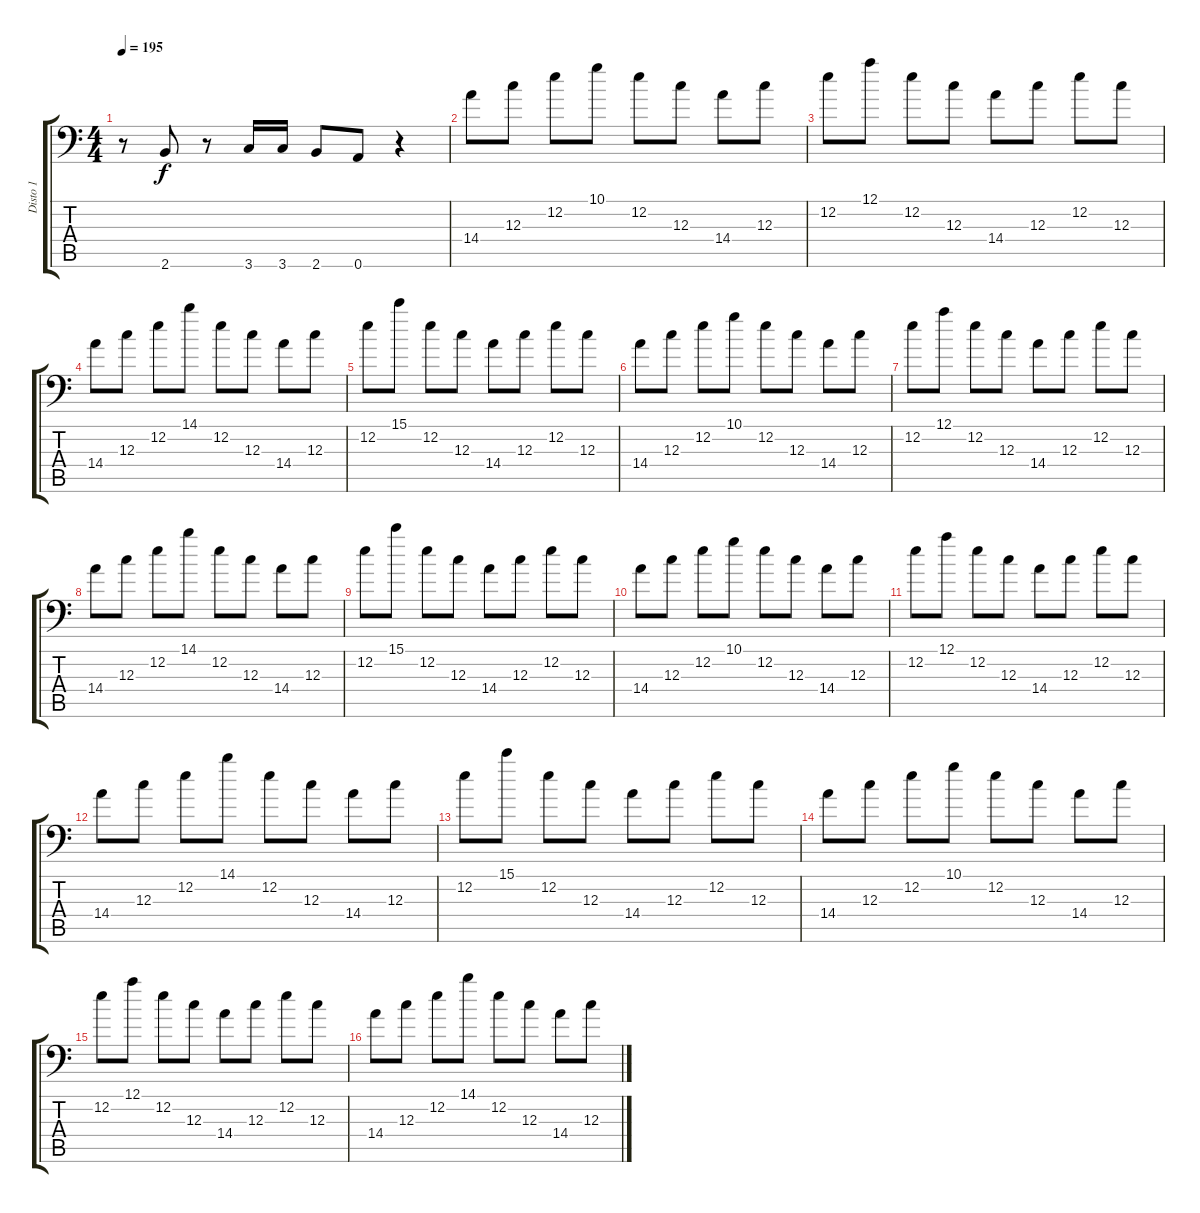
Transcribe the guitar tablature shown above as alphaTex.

\track ("Disto 1" "Disto 1") {instrument distortionguitar}
\staff {score tabs}
\tuning (A3 E3 C3 G2 D2 A1) {hide}
\ts (4 4)
\tempo 195
\clef f4
\ks c
r.8{dy f} 2.6.8 r.8 3.6.16 3.6.16 2.6.8 0.6.8 r.4 |
14.4.8 12.3.8 12.2.8 10.1.8 12.2.8 12.3.8 14.4.8 12.3.8 |
12.2.8 12.1.8 12.2.8 12.3.8 14.4.8 12.3.8 12.2.8 12.3.8 |
14.4.8 12.3.8 12.2.8 14.1.8 12.2.8 12.3.8 14.4.8 12.3.8 |
12.2.8 15.1.8 12.2.8 12.3.8 14.4.8 12.3.8 12.2.8 12.3.8 |
14.4.8 12.3.8 12.2.8 10.1.8 12.2.8 12.3.8 14.4.8 12.3.8 |
12.2.8 12.1.8 12.2.8 12.3.8 14.4.8 12.3.8 12.2.8 12.3.8 |
14.4.8 12.3.8 12.2.8 14.1.8 12.2.8 12.3.8 14.4.8 12.3.8 |
12.2.8 15.1.8 12.2.8 12.3.8 14.4.8 12.3.8 12.2.8 12.3.8 |
14.4.8 12.3.8 12.2.8 10.1.8 12.2.8 12.3.8 14.4.8 12.3.8 |
12.2.8 12.1.8 12.2.8 12.3.8 14.4.8 12.3.8 12.2.8 12.3.8 |
14.4.8 12.3.8 12.2.8 14.1.8 12.2.8 12.3.8 14.4.8 12.3.8 |
12.2.8 15.1.8 12.2.8 12.3.8 14.4.8 12.3.8 12.2.8 12.3.8 |
14.4.8 12.3.8 12.2.8 10.1.8 12.2.8 12.3.8 14.4.8 12.3.8 |
12.2.8 12.1.8 12.2.8 12.3.8 14.4.8 12.3.8 12.2.8 12.3.8 |
14.4.8 12.3.8 12.2.8 14.1.8 12.2.8 12.3.8 14.4.8 12.3.8
